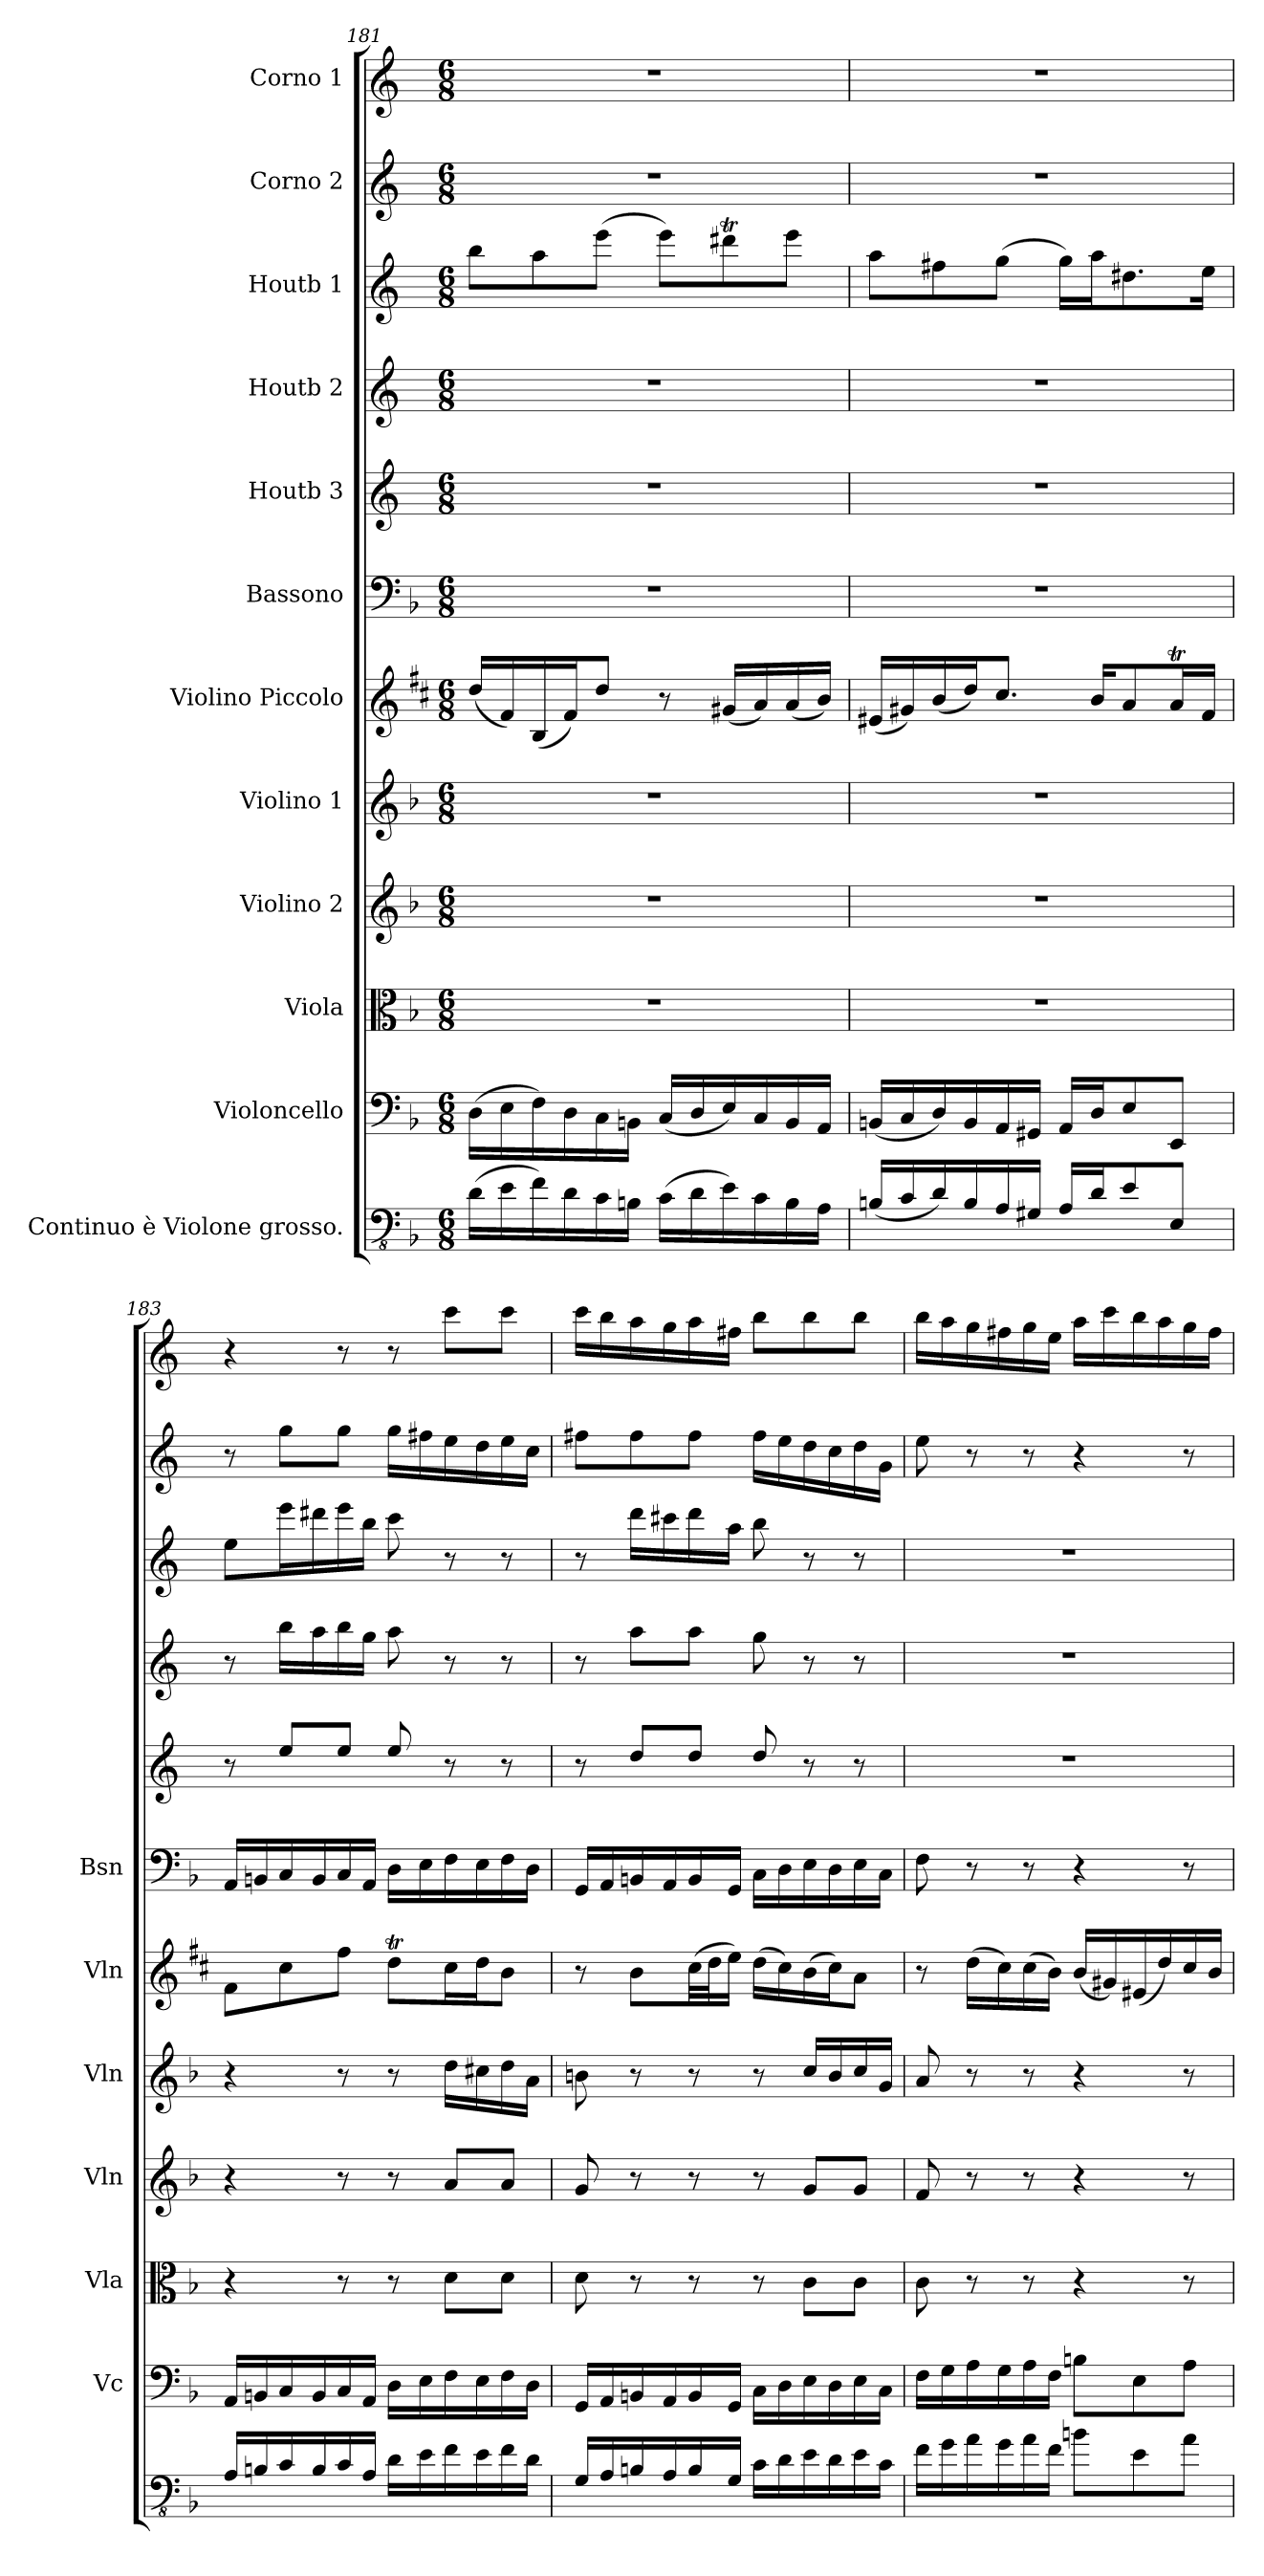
**kern	**kern	**kern	**kern	**kern	**kern	**kern	**kern	**kern	**kern	**kern	**kern
*part12	*part11	*part10	*part9	*part8	*part7	*part6	*part5	*part4	*part3	*part2	*part1
*staff12	*staff11	*staff10	*staff9	*staff8	*staff7	*staff6	*staff5	*staff4	*staff3	*staff2	*staff1
*I"Continuo è Violone grosso.	*I"Violoncello	*I"Viola	*I"Violino 2	*I"Violino 1	*I"Violino Piccolo	*I"Bassono	*I"Houtb 3	*I"Houtb 2	*I"Houtb 1	*I"Corno 2	*I"Corno 1
*	*I'Vc	*I'Vla	*I'Vln	*I'Vln	*I'Vln	*I'Bsn	*	*	*	*	*
*clefFv4	*clefF4	*clefC3	*clefG2	*clefG2	*clefG2	*clefF4	*clefG2	*clefG2	*clefG2	*clefG2	*clefG2
*ITrd7c12	*	*	*	*	*ITrd-2c-3	*	*ITrd4c7	*ITrd4c7	*ITrd4c7	*ITrd4c7	*ITrd4c7
*k[b-]	*k[b-]	*k[b-]	*k[b-]	*k[b-]	*k[b-]	*k[b-]	*k[b-]	*k[b-]	*k[b-]	*k[b-]	*k[b-]
*M6/8	*M6/8	*M6/8	*M6/8	*M6/8	*M6/8	*M6/8	*M6/8	*M6/8	*M6/8	*M6/8	*M6/8
=181	=181	=181	=181	=181	=181	=181	=181	=181	=181	=181	=181
(16DD\LL	(16D\LL	2.r	2.r	2.r	(16ff/LL	2.r	2.r	2.r	8ee\L	2.r	2.r
16EE\	16E\	.	.	.	16a/)	.	.	.	.	.	.
16FF\)	16F\)	.	.	.	(16d/	.	.	.	8dd\	.	.
16DD\	16D\	.	.	.	16a/J)	.	.	.	.	.	.
16CC\	16C\	.	.	.	8ff/J	.	.	.	(8aa\J	.	.
16BBBn\JJ	16BBn\JJ	.	.	.	.	.	.	.	.	.	.
(16CC\LL	(16C/LL	.	.	.	8r	.	.	.	8aa\L)	.	.
16DD\	16D/	.	.	.	.	.	.	.	.	.	.
16EE\)	16E/)	.	.	.	(16bn/LL	.	.	.	8gg#Xt\	.	.
16CC\	16C/	.	.	.	16cc/)	.	.	.	.	.	.
16BBB\	16BB/	.	.	.	(16cc/	.	.	.	8aa\J	.	.
16AAA\JJ	16AA/JJ	.	.	.	16dd/JJ)	.	.	.	.	.	.
!!LO:PB:g=z
=182	=182	=182	=182	=182	=182	=182	=182	=182	=182	=182	=182
(16BBBn/LL	(16BBn/LL	2.r	2.r	2.r	(16g#X/LL	2.r	2.r	2.r	8dd\L	2.r	2.r
16CC/	16C/	.	.	.	16bn/)	.	.	.	.	.	.
16DD/)	16D/)	.	.	.	(16dd/	.	.	.	8bn\	.	.
16BBB/	16BB/	.	.	.	16ff/J)	.	.	.	.	.	.
16AAA/	16AA/	.	.	.	8.ee/J	.	.	.	(8cc\J	.	.
16GGG#X/JJ	16GG#X/JJ	.	.	.	.	.	.	.	.	.	.
16AAA/LL	16AA/LL	.	.	.	.	.	.	.	16cc\LL)	.	.
16DD/J	16D/J	.	.	.	16dd/KL	.	.	.	16dd\J	.	.
8EE/	8E/	.	.	.	8cc/	.	.	.	8.g#X\	.	.
8EEE/J	8EE/J	.	.	.	16ccT/L	.	.	.	.	.	.
.	.	.	.	.	16a/JJ	.	.	.	16a\Jk	.	.
=183	=183	=183	=183	=183	=183	=183	=183	=183	=183	=183	=183
16AAA/LL	16AA/LL	4r	4r	4r	8a\L	16AA/LL	8r	8r	8a/L	8r	4r
16BBBn/	16BBn/	.	.	.	.	16BBn/	.	.	.	.	.
16CC/	16C/	.	.	.	8ee\	16C/	8a/L	16ee\LL	16aa\L	8cc\L	.
16BBB/	16BB/	.	.	.	.	16BB/	.	16dd\	16gg#X\	.	.
16CC/	16C/	8r	8r	8r	8aa\J	16C/	8a/J	16ee\	16aa\	8cc\J	8r
16AAA/JJ	16AA/JJ	.	.	.	.	16AA/JJ	.	16cc\JJ	16ee\JJ	.	.
16DD\LL	16D\LL	8r	8r	8r	8ffT\L	16D\LL	8a/	8dd\	8ff\	16cc\LL	8r
16EE\	16E\	.	.	.	.	16E\	.	.	.	16bn\	.
16FF\	16F\	8d\L	8a/L	16dd\LL	16ee\L	16F\	8r	8r	8r	16a\	8ff\L
16EE\	16E\	.	.	16cc#X\	16ff\J	16E\	.	.	.	16g\	.
16FF\	16F\	8d\J	8a/J	16dd\	8dd\J	16F\	8r	8r	8r	16a\	8ff\J
16DD\JJ	16D\JJ	.	.	16a\JJ	.	16D\JJ	.	.	.	16f\JJ	.
=184	=184	=184	=184	=184	=184	=184	=184	=184	=184	=184	=184
16GGG/LL	16GG/LL	8d\	8g/	8bn\	8r	16GG/LL	8r	8r	8r	8bn\L	16ff\LL
16AAA/	16AA/	.	.	.	.	16AA/	.	.	.	.	16ee\
16BBBn/	16BBn/	8r	8r	8r	8dd\L	16BBn/	8g/L	8dd\L	16gg\LL	8b\	16dd\
16AAA/	16AA/	.	.	.	.	16AA/	.	.	16ff#X\	.	16cc\
16BBB/	16BB/	8r	8r	8r	(32ee\LL	16BB/	8g/J	8dd\J	16gg\	8b\J	16dd\
.	.	.	.	.	32ff\J	.	.	.	.	.	.
16GGG/JJ	16GG/JJ	.	.	.	16gg\JJ)	16GG/JJ	.	.	16dd\JJ	.	16bn\JJ
16CC\LL	16C\LL	8r	8r	8r	(16ff\LL	16C\LL	8g/	8cc\	8ee\	16b\LL	8ee\L
16DD\	16D\	.	.	.	16ee\)	16D\	.	.	.	16a\	.
16EE\	16E\	8c\L	8g/L	16cc/LL	(16dd\	16E\	8r	8r	8r	16g\	8ee\
16DD\	16D\	.	.	16b/	16ee\J)	16D\	.	.	.	16f\	.
16EE\	16E\	8c\J	8g/J	16cc/	8cc\J	16E\	8r	8r	8r	16g\	8ee\J
16CC\JJ	16C\JJ	.	.	16g/JJ	.	16C\JJ	.	.	.	16c\JJ	.
=185	=185	=185	=185	=185	=185	=185	=185	=185	=185	=185	=185
16FF\LL	16F\LL	8c\	8f/	8a/	8r	8F\	2.r	2.r	2.r	8a\	16ee\LL
16GG\	16G\	.	.	.	.	.	.	.	.	.	16dd\
16AA\	16A\	8r	8r	8r	(16ff\LL	8r	.	.	.	8r	16cc\
16GG\	16G\	.	.	.	16ee\)	.	.	.	.	.	16bn\
16AA\	16A\	8r	8r	8r	(16ee\	8r	.	.	.	8r	16cc\
16FF\JJ	16F\JJ	.	.	.	16dd\JJ)	.	.	.	.	.	16a\JJ
8BBn\L	8Bn\L	4r	4r	4r	(16dd/LL	4r	.	.	.	4r	16dd\LL
.	.	.	.	.	16bn/)	.	.	.	.	.	16ff\
8EE\	8E\	.	.	.	(16g#X/	.	.	.	.	.	16ee\
.	.	.	.	.	16ff/)	.	.	.	.	.	16dd\
8AA\J	8A\J	8r	8r	8r	16ee/	8r	.	.	.	8r	16cc\
.	.	.	.	.	16dd/JJ	.	.	.	.	.	16b\JJ
=	=	=	=	=	=	=	=	=	=	=	=
*-	*-	*-	*-	*-	*-	*-	*-	*-	*-	*-	*-
